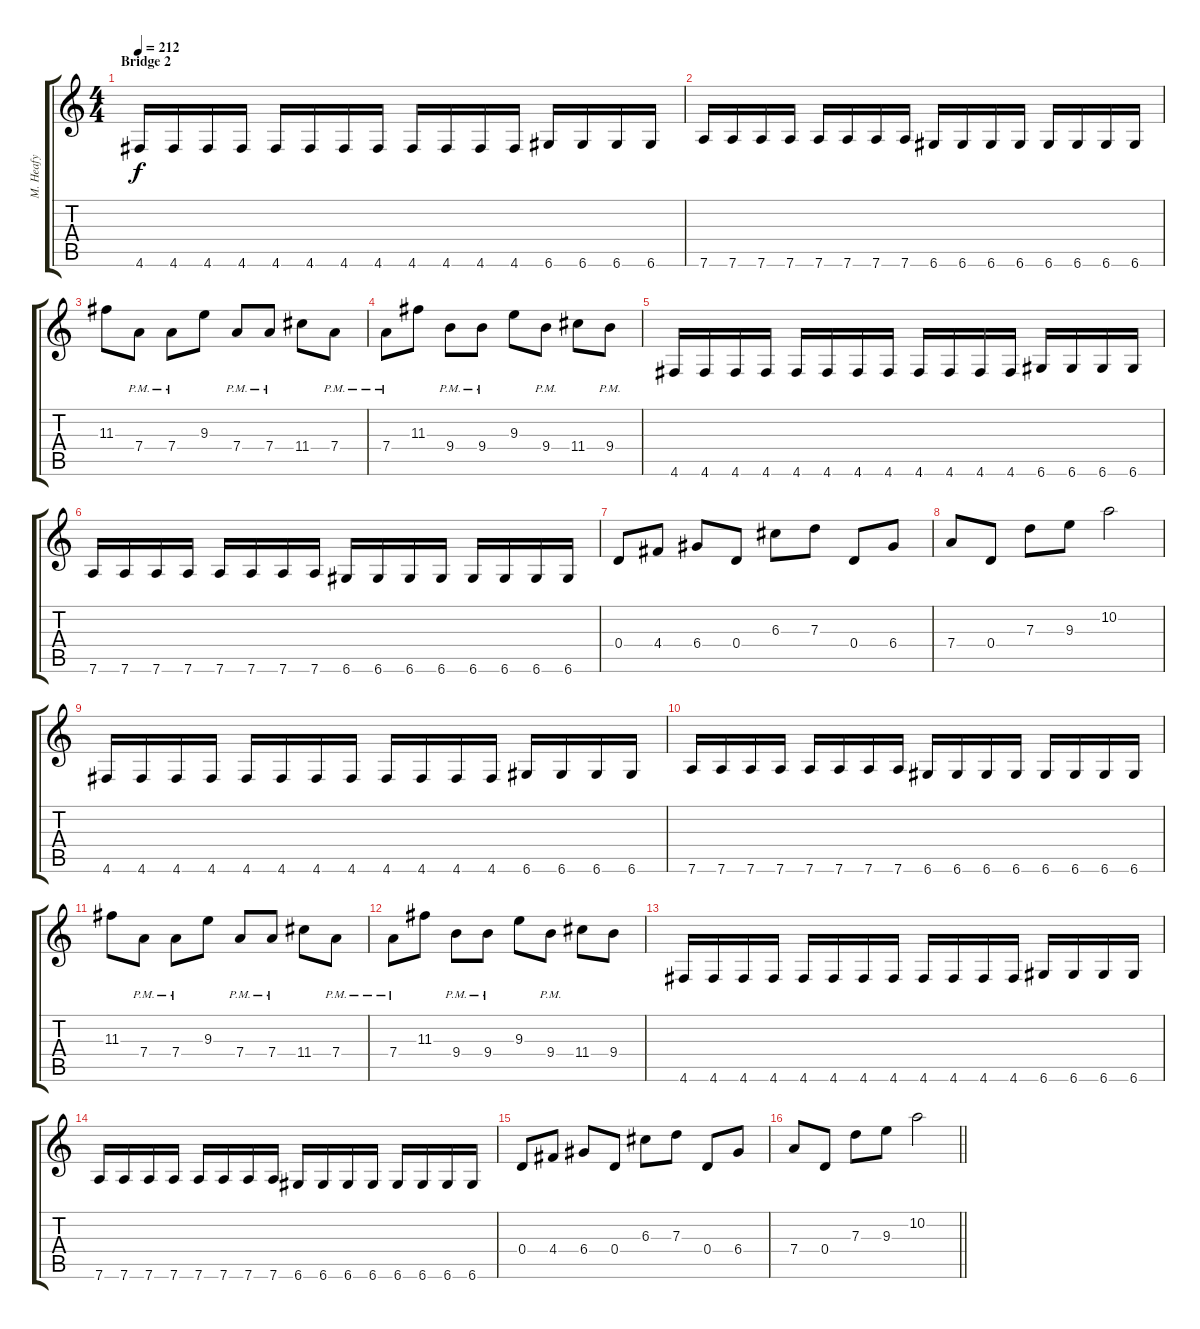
\track ("M. Heafy" "M. Heafy") {instrument overdrivenguitar}
\staff {score tabs}
\tuning (D4 B3 G3 D3 A2 D2) {hide}
\ts (4 4)
\section ("" "Bridge 2")
\tempo 212
\clef g2
\ks c
4.6.16{dy f} 4.6.16 4.6.16 4.6.16 4.6.16 4.6.16 4.6.16 4.6.16 4.6.16 4.6.16 4.6.16 4.6.16 6.6.16 6.6.16 6.6.16 6.6.16 |
7.6.16 7.6.16 7.6.16 7.6.16 7.6.16 7.6.16 7.6.16 7.6.16 6.6.16 6.6.16 6.6.16 6.6.16 6.6.16 6.6.16 6.6.16 6.6.16 |
11.3.8 7.4{pm}.8 7.4{pm}.8 9.3.8 7.4{pm}.8 7.4{pm}.8 11.4.8 7.4{pm}.8 |
7.4{pm}.8 11.3.8 9.4{pm}.8 9.4{pm}.8 9.3.8 9.4{pm}.8 11.4.8 9.4{pm}.8 |
4.6.16 4.6.16 4.6.16 4.6.16 4.6.16 4.6.16 4.6.16 4.6.16 4.6.16 4.6.16 4.6.16 4.6.16 6.6.16 6.6.16 6.6.16 6.6.16 |
7.6.16 7.6.16 7.6.16 7.6.16 7.6.16 7.6.16 7.6.16 7.6.16 6.6.16 6.6.16 6.6.16 6.6.16 6.6.16 6.6.16 6.6.16 6.6.16 |
0.4.8 4.4.8 6.4.8 0.4.8 6.3.8 7.3.8 0.4.8 6.4.8 |
7.4.8 0.4.8 7.3.8 9.3.8 10.2.2 |
4.6.16 4.6.16 4.6.16 4.6.16 4.6.16 4.6.16 4.6.16 4.6.16 4.6.16 4.6.16 4.6.16 4.6.16 6.6.16 6.6.16 6.6.16 6.6.16 |
7.6.16 7.6.16 7.6.16 7.6.16 7.6.16 7.6.16 7.6.16 7.6.16 6.6.16 6.6.16 6.6.16 6.6.16 6.6.16 6.6.16 6.6.16 6.6.16 |
11.3.8 7.4{pm}.8 7.4{pm}.8 9.3.8 7.4{pm}.8 7.4{pm}.8 11.4.8 7.4{pm}.8 |
7.4{pm}.8 11.3.8 9.4{pm}.8 9.4{pm}.8 9.3.8 9.4{pm}.8 11.4.8 9.4.8 |
4.6.16 4.6.16 4.6.16 4.6.16 4.6.16 4.6.16 4.6.16 4.6.16 4.6.16 4.6.16 4.6.16 4.6.16 6.6.16 6.6.16 6.6.16 6.6.16 |
7.6.16 7.6.16 7.6.16 7.6.16 7.6.16 7.6.16 7.6.16 7.6.16 6.6.16 6.6.16 6.6.16 6.6.16 6.6.16 6.6.16 6.6.16 6.6.16 |
0.4.8 4.4.8 6.4.8 0.4.8 6.3.8 7.3.8 0.4.8 6.4.8 |
\barLineRight lightlight
7.4.8 0.4.8 7.3.8 9.3.8 10.2.2
